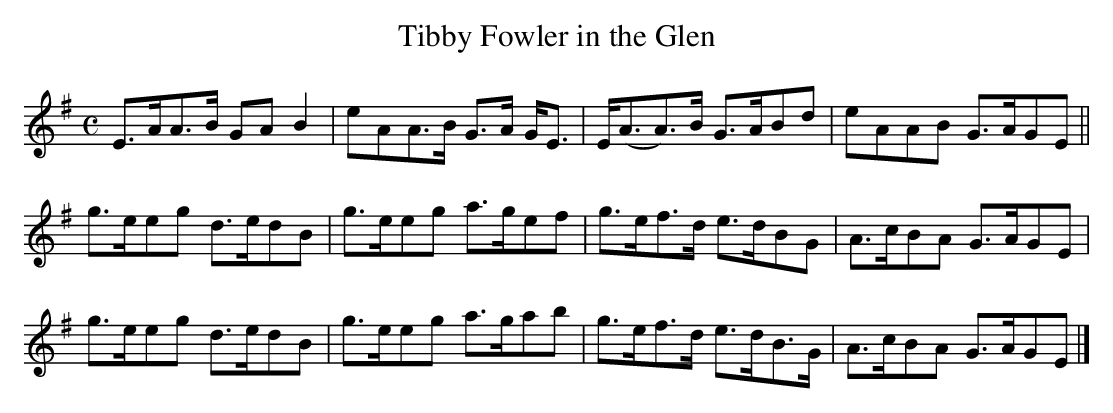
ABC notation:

X:1
T:Tibby Fowler in the Glen
M:C
K:E minor
E>AA>B GAB2| eAA>B G>A G<E| E<(AA)>B G>ABd| eAAB G>AGE||
g>eeg d>edB| g>eeg a>gef| g>ef>d e>dBG| A>cBA G>AGE|
g>eeg d>edB| g>eeg a>gab| g>ef>d e>dB>G| A>cBA G>AGE|]
